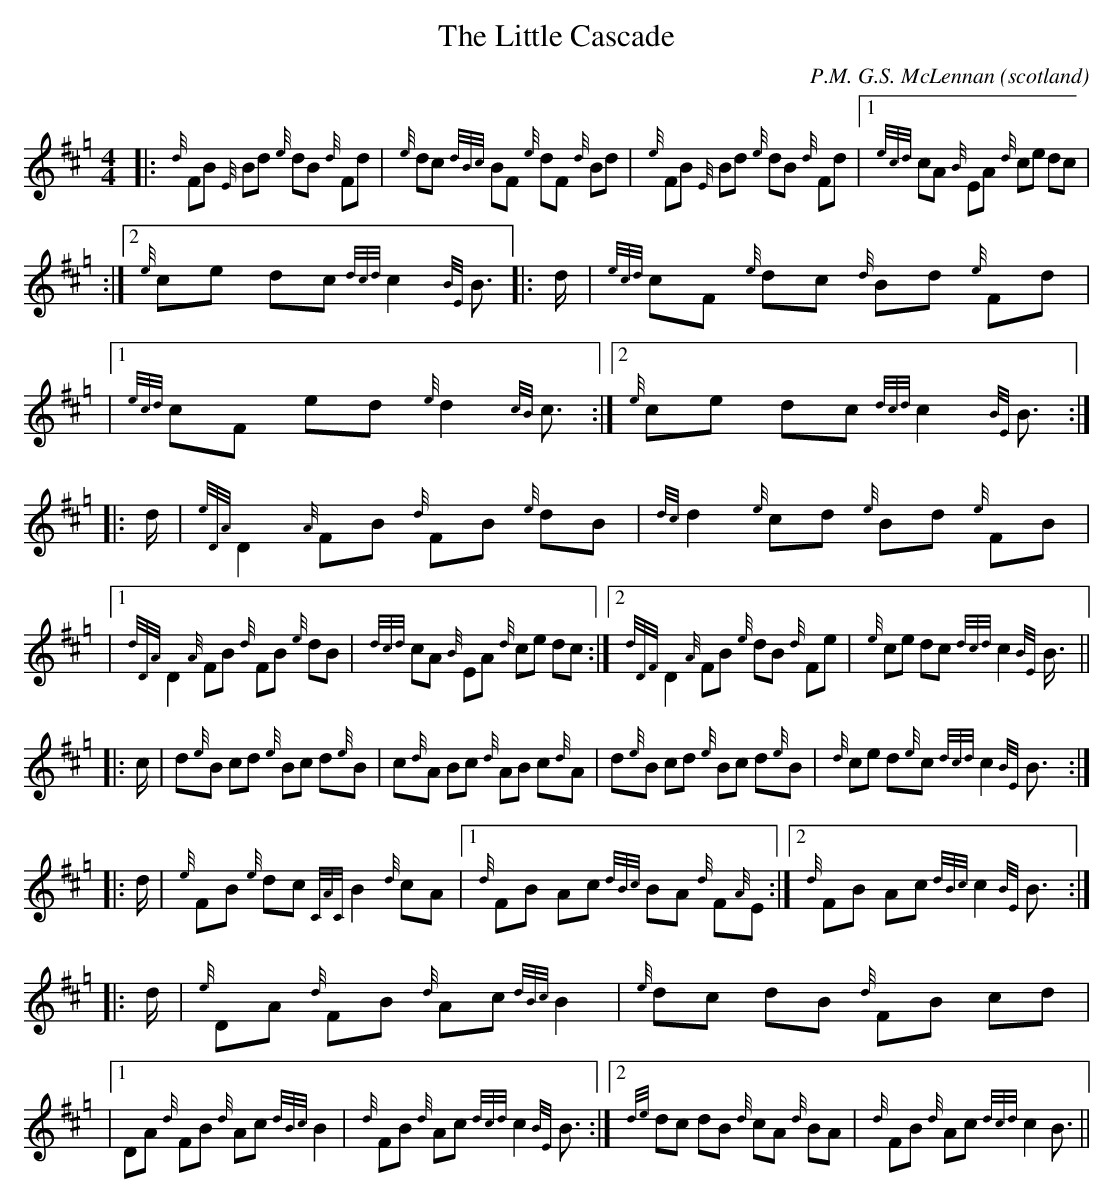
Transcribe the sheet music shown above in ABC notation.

X:1
T:Little Cascade, The
O:scotland
M:4/4
C:P.M. G.S. McLennan
K:Hp
|:{d}FB {E}Bd {e}dB {d}Fd| \
{e}dc {dBc}BF {e}dF {d}Bd| \
{e}FB {E}Bd {e}dB {d}Fd \
|1 {ecd}cA {B}EA {d}ce dc |
:|2 {e}ce dc {dcd}c2 {BE}B3/2 \
|:d/2| {ecd}cF {e}dc {d}Bd {e}Fd|
|1 {ecd}cF ed {e}d2 {cB}c3/2:|2 \
{e}ce dc {dcd}c2 {BE}B3/2:|
|:d/2 | {eDA}D2 {A}FB {d}FB {e}dB| \
{dc}d2 {e}cd {e}Bd {e}FB |
|1 {dDA}D2 {A}FB {d}FB {e}dB | \
{dcd}cA {B}EA {d}ce dc :|2 \
{dDF}D2 {A}FB {e}dB {d}Fe| \
{e}ce dc {dcd}c2 {BE}B3/4||*
|:c/2| d{e}B cd {e}Bc d{e}B|\
c{d}A Bc {d}AB c{d}A| \
d{e}B cd {e}Bc d{e}B| \
{d}ce d{e}c {dcd}c2 {BE}B3/2:|*
|:d/2| {e}FB {e}dc {CAC}B2 {d}cA\
|1 {d}FB Ac {dBc}BA {d}F{A}E:|2 \
{d}FB Ac {dBc}c2 {BE}B3/2:|*
|:d/2| {e}DA {d}FB {d}Ac {dBc}B2| \
{e}dc dB {d}FB cd |
|1 DA {d}FB {d}Ac {dBc}B2| \
{d}FB {d}Ac {dcd}c2 {BE}B3/2:|2 \
{de}dc dB {d}cA {d}BA| \
{d}FB {d}Ac {dcd}c2 B3/2||**
